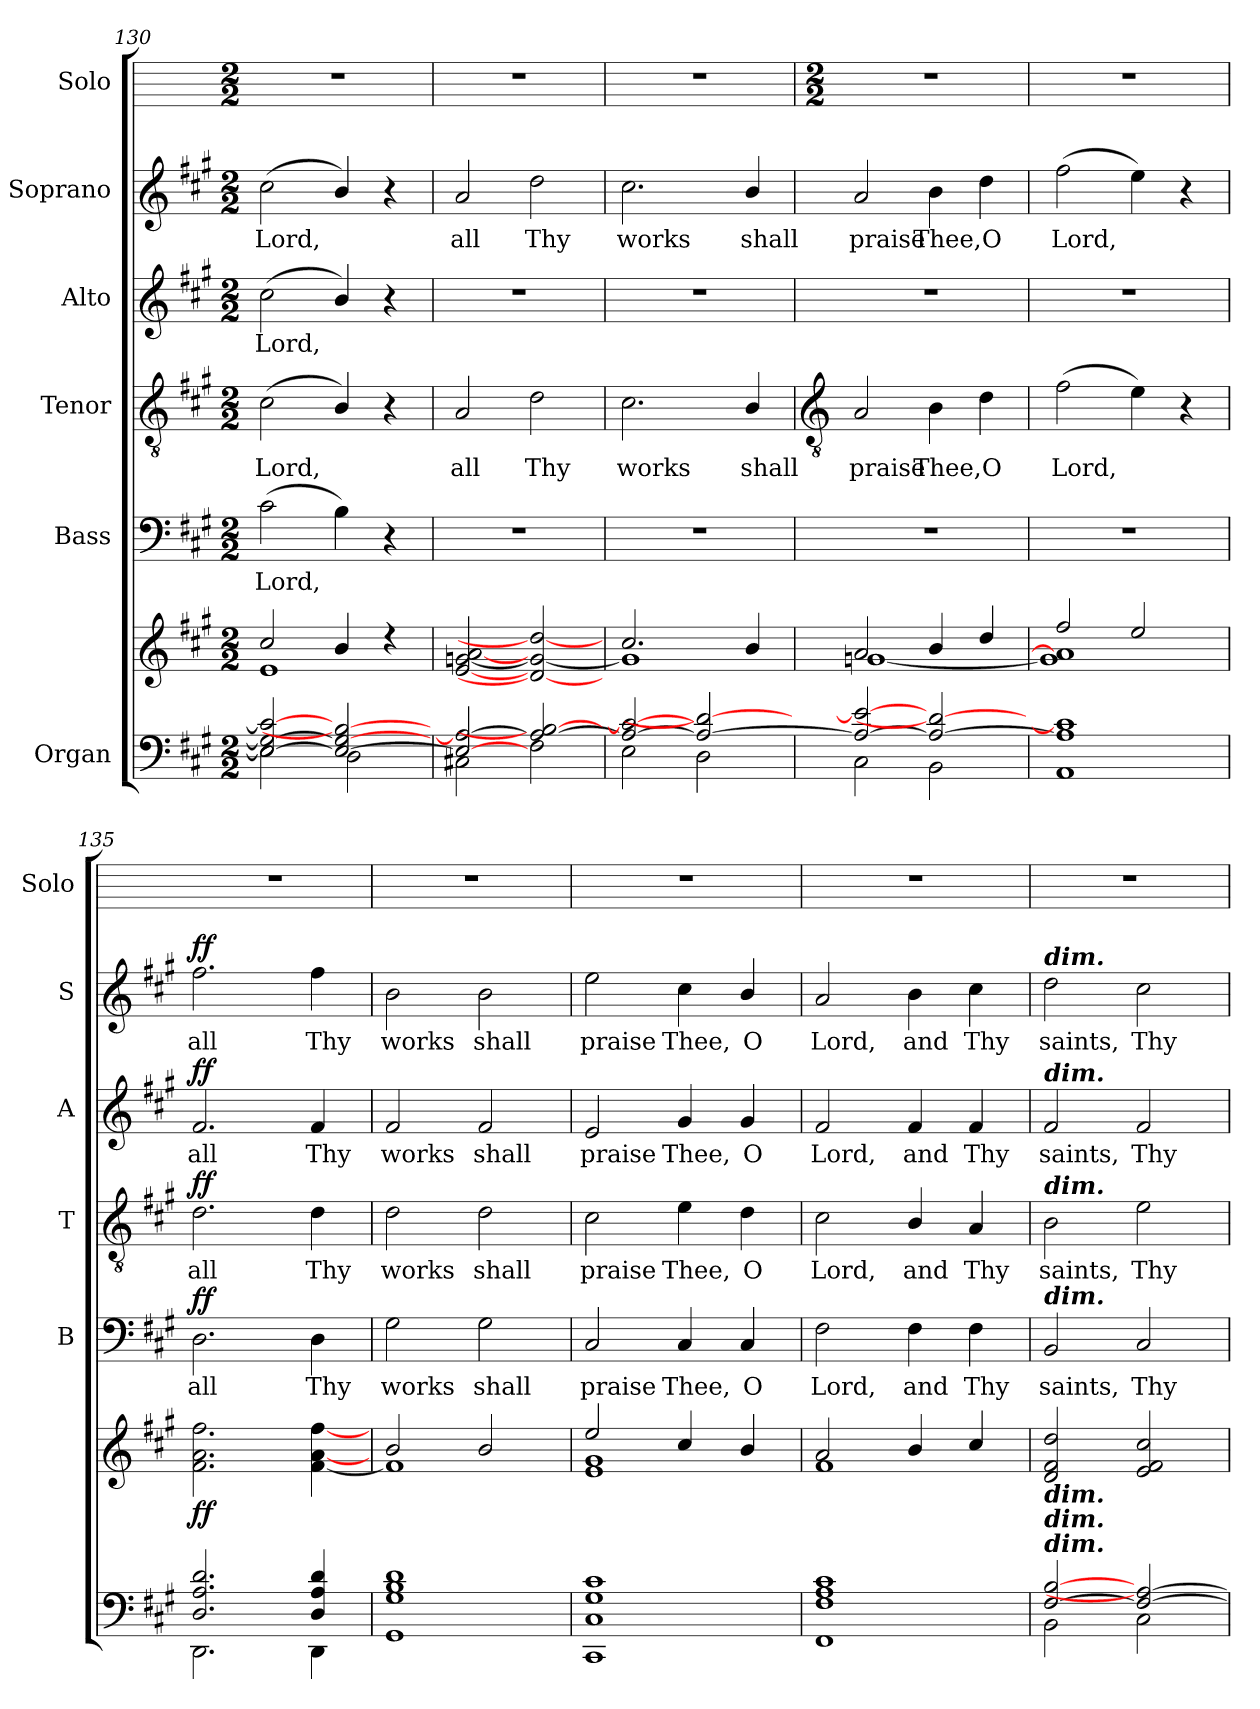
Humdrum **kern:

**kern	**kern	**dynam	**kern	**text	**dynam	**kern	**text	**dynam	**kern	**text	**dynam	**kern	**text	**dynam	**kern
*part6	*part6	*part6	*part5	*part5	*part5	*part4	*part4	*part4	*part3	*part3	*part3	*part2	*part2	*part2	*part1
*staff7	*staff6	*staff6/7	*staff5	*staff5	*staff5	*staff4	*staff4	*staff4	*staff3	*staff3	*staff3	*staff2	*staff2	*staff2	*staff1
*I"Organ	*	*	*I"Bass	*	*	*I"Tenor	*	*	*I"Alto	*	*	*I"Soprano	*	*	*I"Solo
*	*	*	*I'B	*	*	*I'T	*	*	*I'A	*	*	*I'S	*	*	*I'Solo
*clefF4	*clefG2	*	*clefF4	*	*	*clefGv2	*	*	*clefG2	*	*	*clefG2	*	*	*
*k[f#c#g#]	*k[f#c#g#]	*	*k[f#c#g#]	*	*	*k[f#c#g#]	*	*	*k[f#c#g#]	*	*	*k[f#c#g#]	*	*	*
*A:	*A:	*	*A:	*	*	*A:	*	*	*A:	*	*	*A:	*	*	*
*M2/2	*M2/2	*	*M2/2	*	*	*M2/2	*	*	*M2/2	*	*	*M2/2	*	*	*M2/2
=130	=130	=130	=130	=130	=130	=130	=130	=130	=130	=130	=130	=130	=130	=130	=130
*^	*^	*	*	*	*	*	*	*	*	*	*	*	*	*	*
!	!	!	!	!	!	!LO:LY:b	!	!	!LO:LY:b	!	!	!LO:LY:b	!	!	!LO:LY:b	!	!
2E/_ 2G#/_ 2c#/_	2E\	2cc#/	1e\	.	(>2c#	Lord,	.	(<2c#	Lord,	.	(<2cc#	Lord,	.	(<2cc#	Lord,	.	1r
2E/_ 2G#/_ 2B/_	2D\	4b/	.	.	4B\)	.	.	4B/)	.	.	4b/)	.	.	4b/)	.	.	.
.	.	4r	.	.	4r	.	.	4r	.	.	4r	.	.	4r	.	.	.
=131	=131	=131	=131	=131	=131	=131	=131	=131	=131	=131	=131	=131	=131	=131	=131	=131	=131
!	!	!	!	!	!	!	!	!	!LO:LY:b	!	!	!	!	!	!LO:LY:b	!	!
2E/_ 2A/_	2C#X\	1ryy	[2e/ [2gn/ [2a/	.	1r	.	.	2A	all	.	1r	.	.	2a	all	.	1r
!	!	!	!	!	!	!	!	!	!LO:LY:b	!	!	!	!	!	!LO:LY:b	!	!
2A/_ 2B/_	2F#\	.	2d/_ 2g/_ 2dd/_	.	.	.	.	2d	Thy	.	.	.	.	2dd	Thy	.	.
=132	=132	=132	=132	=132	=132	=132	=132	=132	=132	=132	=132	=132	=132	=132	=132	=132	=132
!	!	!	!	!	!	!	!	!	!LO:LY:b	!	!	!	!	!	!LO:LY:b	!	!
2A/_ 2c#/_	2E\	2.cc#/	1g\]	.	1r	.	.	2.c#	works	.	1r	.	.	2.cc#	works	.	1r
2A/_ 2d/_	2D\	.	.	.	.	.	.	.	.	.	.	.	.	.	.	.	.
!	!	!	!	!	!	!	!	!	!LO:LY:b	!	!	!	!	!	!LO:LY:b	!	!
.	.	4b/	.	.	.	.	.	4B/	shall	.	.	.	.	4b/	shall	.	.
!!LO:LB:g=z
=133	=133	=133	=133	=133	=133	=133	=133	=133	=133	=133	=133	=133	=133	=133	=133	=133	=133
*	*	*	*	*	*	*	*	*clefGv2	*	*	*	*	*	*	*	*	*
*	*	*	*	*	*	*	*	*	*	*	*	*	*	*	*	*	*M2/2
!	!	!	!	!	!	!	!	!	!LO:LY:b	!	!	!	!	!	!LO:LY:b	!	!
2A/_ 2e/_	2C#\	2a/	[1gn\	.	1r	.	.	2A	praise	.	1r	.	.	2a	praise	.	1r
!	!	!	!	!	!	!	!	!	!LO:LY:b	!	!	!	!	!	!LO:LY:b	!	!
2A/_ 2d/_	2BB\	4b/	.	.	.	.	.	4B	Thee,	.	.	.	.	4b	Thee,	.	.
!	!	!	!	!	!	!	!	!	!LO:LY:b	!	!	!	!	!	!LO:LY:b	!	!
.	.	4dd/	.	.	.	.	.	4d	O	.	.	.	.	4dd	O	.	.
=134	=134	=134	=134	=134	=134	=134	=134	=134	=134	=134	=134	=134	=134	=134	=134	=134	=134
!	!	!	!	!	!	!	!	!	!LO:LY:b	!	!	!	!	!	!LO:LY:b	!	!
1A/] 1c#/]	1AA\	2ff#/	1g\] 1a\]	.	1r	.	.	(>2f#	Lord,	.	1r	.	.	(>2ff#	Lord,	.	1r
.	.	2ee/	.	.	.	.	.	4e)	.	.	.	.	.	4ee)	.	.	.
.	.	.	.	.	.	.	.	4r	.	.	.	.	.	4r	.	.	.
=135	=135	=135	=135	=135	=135	=135	=135	=135	=135	=135	=135	=135	=135	=135	=135	=135	=135
!	!	!	!	!LO:DY:b	!	!LO:LY:b	!LO:DY:b	!	!LO:LY:b	!LO:DY:b	!	!LO:LY:b	!LO:DY:b	!	!LO:LY:b	!LO:DY:b	!
2.D/ 2.A/ 2.d/	2.DD\	1ryy	2.f#\ 2.a\ 2.ff#\	ff	2.D	all	ff	2.d	all	ff	2.f#	all	ff	2.ff#	all	ff	1r
!	!	!	!	!	!	!LO:LY:b	!	!	!LO:LY:b	!	!	!LO:LY:b	!	!	!LO:LY:b	!	!
4D/ 4A/ 4d/	4DD\	.	[4f#\ [4a\ [4ff#\	.	4D	Thy	.	4d	Thy	.	4f#	Thy	.	4ff#	Thy	.	.
=136	=136	=136	=136	=136	=136	=136	=136	=136	=136	=136	=136	=136	=136	=136	=136	=136	=136
!	!	!	!	!	!	!LO:LY:b	!	!	!LO:LY:b	!	!	!LO:LY:b	!	!	!LO:LY:b	!	!
1G#/ 1B/ 1d/	1GG#\	2b/	1f#\]	.	2G#	works	.	2d	works	.	2f#	works	.	2b	works	.	1r
!	!	!	!	!	!	!LO:LY:b	!	!	!LO:LY:b	!	!	!LO:LY:b	!	!	!LO:LY:b	!	!
.	.	2b/	.	.	2G#	shall	.	2d	shall	.	2f#	shall	.	2b	shall	.	.
=137	=137	=137	=137	=137	=137	=137	=137	=137	=137	=137	=137	=137	=137	=137	=137	=137	=137
!	!	!	!	!	!	!LO:LY:b	!	!	!LO:LY:b	!	!	!LO:LY:b	!	!	!LO:LY:b	!	!
1C#/ 1G#/ 1c#/	1CC#\	2ee/	1e\ 1g#\	.	2C#	praise	.	2c#	praise	.	2e	praise	.	2ee	praise	.	1r
!	!	!	!	!	!	!LO:LY:b	!	!	!LO:LY:b	!	!	!LO:LY:b	!	!	!LO:LY:b	!	!
.	.	4cc#/	.	.	4C#	Thee,	.	4e	Thee,	.	4g#	Thee,	.	4cc#	Thee,	.	.
!	!	!	!	!	!	!LO:LY:b	!	!	!LO:LY:b	!	!	!LO:LY:b	!	!	!LO:LY:b	!	!
.	.	4b/	.	.	4C#/	O	.	4d\	O	.	4g#/	O	.	4b/	O	.	.
=138	=138	=138	=138	=138	=138	=138	=138	=138	=138	=138	=138	=138	=138	=138	=138	=138	=138
!	!	!	!	!	!	!LO:LY:b	!	!	!LO:LY:b	!	!	!LO:LY:b	!	!	!LO:LY:b	!	!
1F#/ 1A/ 1c#/	1FF#\	2a/	1f#\	.	2F#	Lord,	.	2c#	Lord,	.	2f#	Lord,	.	2a	Lord,	.	1r
!	!	!	!	!	!	!LO:LY:b	!	!	!LO:LY:b	!	!	!LO:LY:b	!	!	!LO:LY:b	!	!
.	.	4b/	.	.	4F#\	and	.	4B/	and	.	4f#	and	.	4b	and	.	.
!	!	!	!	!	!	!LO:LY:b	!	!	!LO:LY:b	!	!	!LO:LY:b	!	!	!LO:LY:b	!	!
.	.	4cc#/	.	.	4F#	Thy	.	4A	Thy	.	4f#	Thy	.	4cc#	Thy	.	.
=139	=139	=139	=139	=139	=139	=139	=139	=139	=139	=139	=139	=139	=139	=139	=139	=139	=139
!	!	!	!	!	!	!	!	!	!	!	!	!	!	!LO:TX:a:Bi:t=dim.	!	!	!
!	!	!	!	!	!	!	!	!	!	!	!LO:TX:a:Bi:t=dim.	!	!	!	!	!	!
!	!	!	!	!	!	!	!	!LO:TX:a:Bi:t=dim.	!	!	!	!	!	!	!	!	!
!	!	!	!	!	!LO:TX:a:Bi:t=dim.	!	!	!	!	!	!	!	!	!	!	!	!
!	!	!LO:TX:b:Bi:t=dim.	!	!	!	!	!	!	!	!	!	!	!	!	!	!	!
!LO:TX:a:Bi:t=dim.	!	!	!	!	!	!	!	!	!	!	!	!	!	!	!	!	!
!LO:TX:a:Bi:t=dim.	!	!	!	!	!	!	!	!	!	!	!	!	!	!	!	!	!
!	!	!	!	!	!	!LO:LY:b	!	!	!LO:LY:b	!	!	!LO:LY:b	!	!	!LO:LY:b	!	!
[2F#/ [2B/	2BB\	2d/ 2f#/ 2dd/	1ryy	.	2BB	saints,	.	2B	saints,	.	2f#	saints,	.	2dd	saints,	.	1r
!	!	!	!	!	!	!LO:LY:b	!	!	!LO:LY:b	!	!	!LO:LY:b	!	!	!LO:LY:b	!	!
2F#/_ 2A#/_	2C#\	2e/ 2f#/ 2cc#/	.	.	2C#	Thy	.	2e	Thy	.	2f#	Thy	.	2cc#	Thy	.	.
*v	*v	*	*	*	*	*	*	*	*	*	*	*	*	*	*	*	*
*	*v	*v	*	*	*	*	*	*	*	*	*	*	*	*	*	*
=	=	=	=	=	=	=	=	=	=	=	=	=	=	=	=
*-	*-	*-	*-	*-	*-	*-	*-	*-	*-	*-	*-	*-	*-	*-	*-
